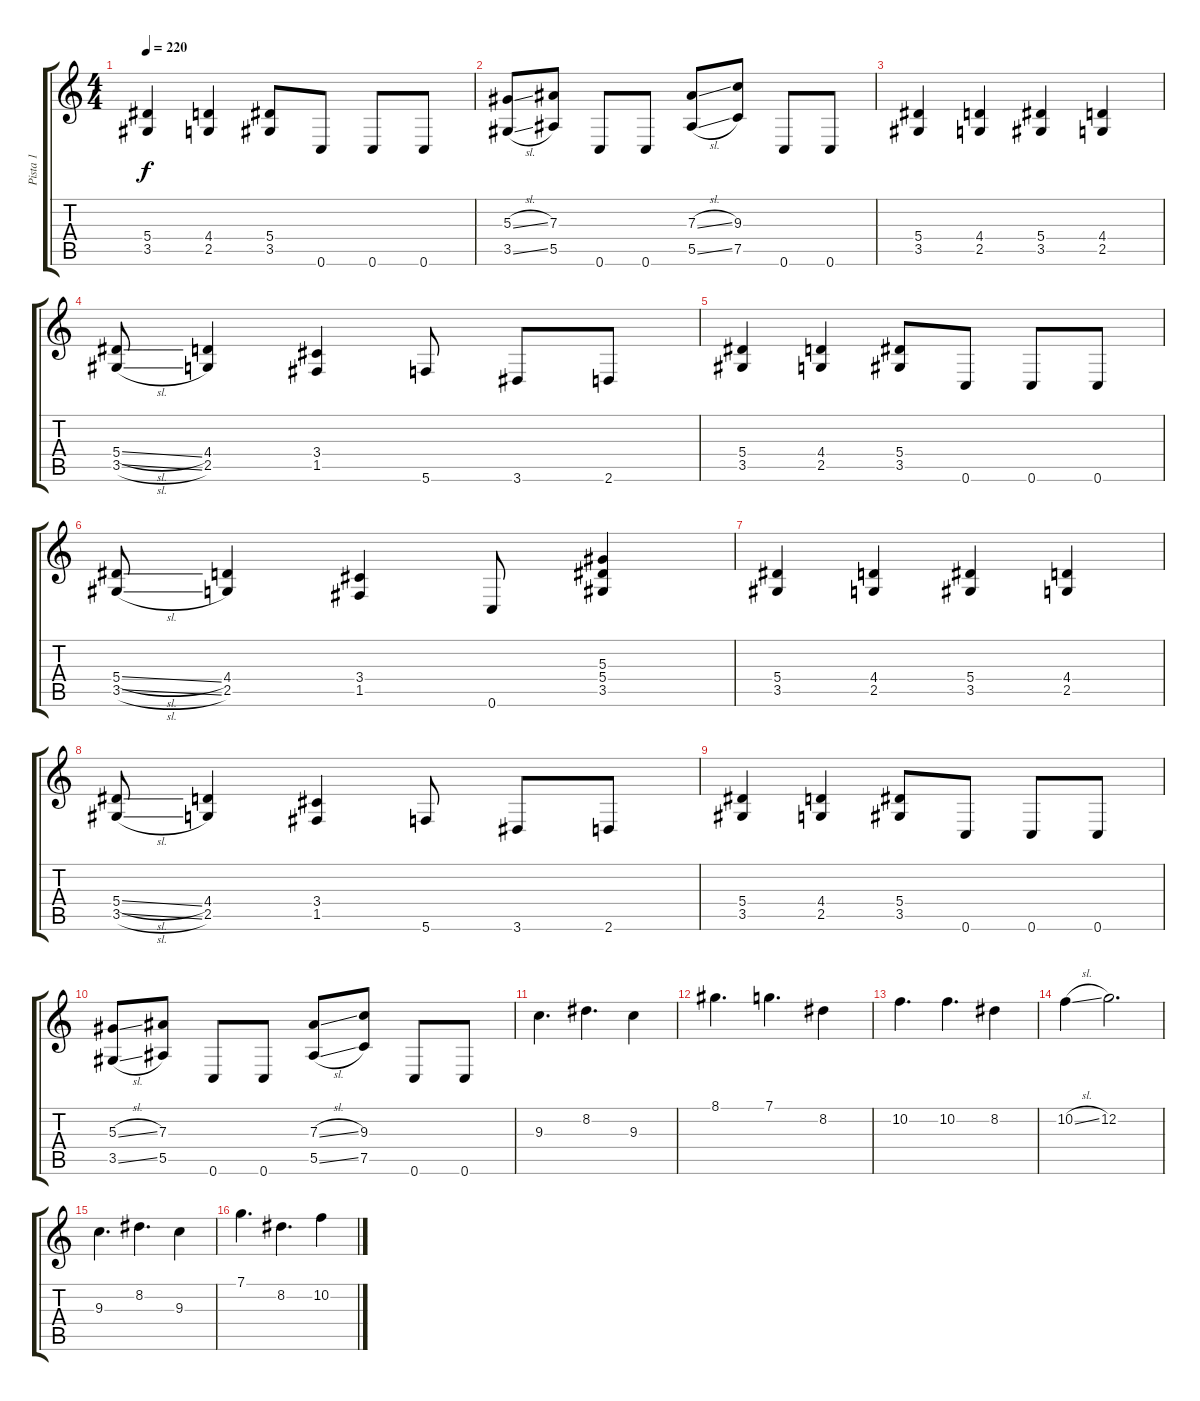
\track ("Pista 1" "Pista 1") {instrument distortionguitar}
\staff {score tabs}
\tuning (C4 G3 Eb3 Bb2 F2 C2) {hide}
\ts (4 4)
\tempo 220
\clef g2
\ks c
(5.4 3.5).4{dy f} (4.4 2.5).4 (5.4 3.5).8 0.6.8 0.6.8 0.6.8 |
(5.3{sl} 3.5{sl}).8 (7.3 5.5).8 0.6.8 0.6.8 (7.3{sl} 5.5{sl}).8 (9.3 7.5).8 0.6.8 0.6.8 |
(5.4 3.5).4 (4.4 2.5).4 (5.4 3.5).4 (4.4 2.5).4 |
(5.4{sl} 3.5{sl}).8 (4.4 2.5).4 (3.4 1.5).4 5.6.8 3.6.8 2.6.8 |
(5.4 3.5).4 (4.4 2.5).4 (5.4 3.5).8 0.6.8 0.6.8 0.6.8 |
(5.4{sl} 3.5{sl}).8 (4.4 2.5).4 (3.4 1.5).4 0.6.8 (5.3 5.4 3.5).4 |
(5.4 3.5).4 (4.4 2.5).4 (5.4 3.5).4 (4.4 2.5).4 |
(5.4{sl} 3.5{sl}).8 (4.4 2.5).4 (3.4 1.5).4 5.6.8 3.6.8 2.6.8 |
(5.4 3.5).4 (4.4 2.5).4 (5.4 3.5).8 0.6.8 0.6.8 0.6.8 |
(5.3{sl} 3.5{sl}).8 (7.3 5.5).8 0.6.8 0.6.8 (7.3{sl} 5.5{sl}).8 (9.3 7.5).8 0.6.8 0.6.8 |
9.3.4{d} 8.2.4{d} 9.3.4 |
8.1.4{d} 7.1.4{d} 8.2.4 |
10.2.4{d} 10.2.4{d} 8.2.4 |
10.2{sl}.4 12.2.2{d} |
9.3.4{d} 8.2.4{d} 9.3.4 |
7.1.4{d} 8.2.4{d} 10.2.4
